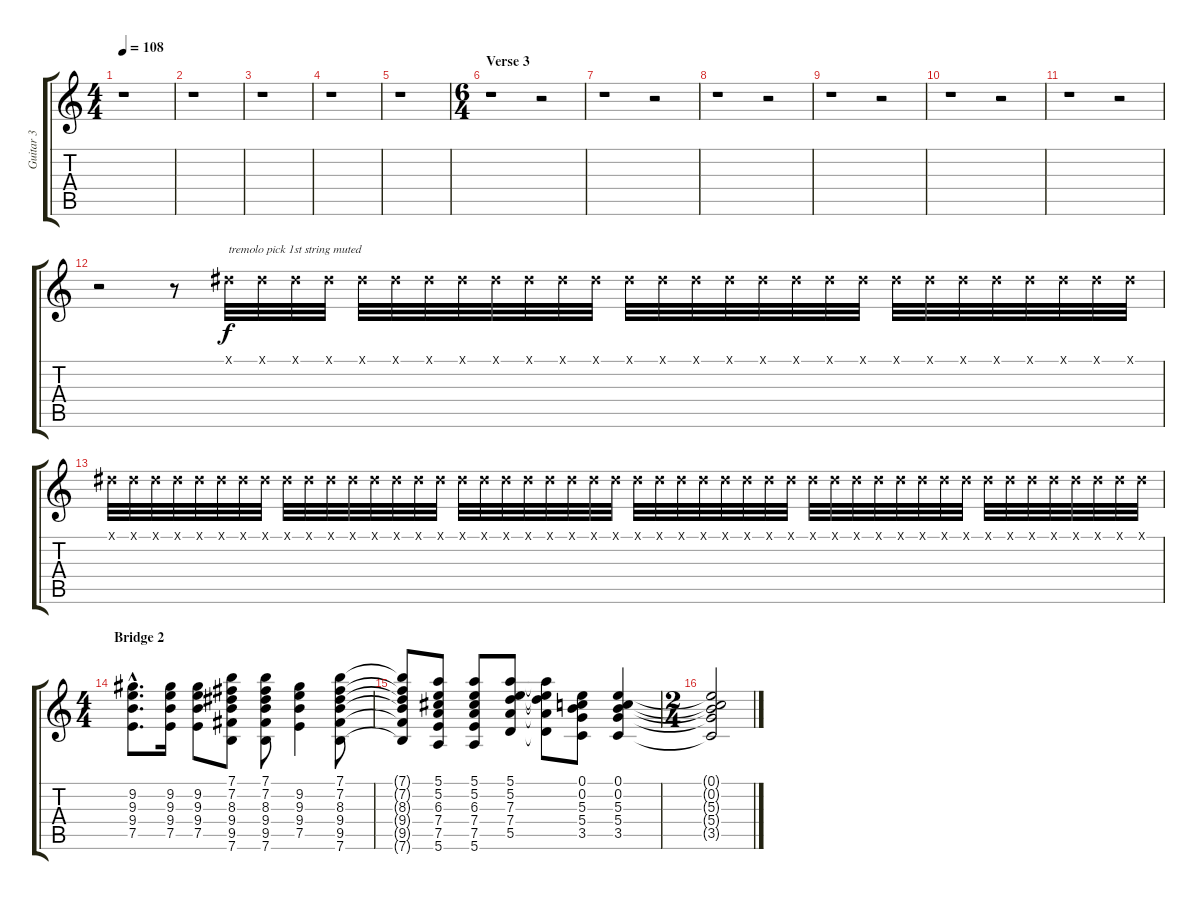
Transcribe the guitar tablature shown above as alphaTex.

\track ("Guitar 3" "Guitar 3") {instrument overdrivenguitar}
\staff {score tabs}
\tuning (E4 B3 G3 D3 A2 E2) {hide}
\ts (4 4)
\tempo 108
\clef g2
\ks c
r.1{dy f} |
r.1 |
r.1 |
r.1 |
r.1 |
\ts (6 4)
\section ("" "Verse 3")
r.1 r.2 |
r.1 r.2 |
r.1 r.2 |
r.1 r.2 |
r.1 r.2 |
r.1 r.2 |
r.2 r.8 -1.1{x}.32{txt "tremolo pick 1st string muted"} -1.1{x}.32 -1.1{x}.32 -1.1{x}.32 -1.1{x}.32 -1.1{x}.32 -1.1{x}.32 -1.1{x}.32 -1.1{x}.32 -1.1{x}.32 -1.1{x}.32 -1.1{x}.32 -1.1{x}.32 -1.1{x}.32 -1.1{x}.32 -1.1{x}.32 -1.1{x}.32 -1.1{x}.32 -1.1{x}.32 -1.1{x}.32 -1.1{x}.32 -1.1{x}.32 -1.1{x}.32 -1.1{x}.32 -1.1{x}.32 -1.1{x}.32 -1.1{x}.32 -1.1{x}.32 |
-1.1{x}.32 -1.1{x}.32 -1.1{x}.32 -1.1{x}.32 -1.1{x}.32 -1.1{x}.32 -1.1{x}.32 -1.1{x}.32 -1.1{x}.32 -1.1{x}.32 -1.1{x}.32 -1.1{x}.32 -1.1{x}.32 -1.1{x}.32 -1.1{x}.32 -1.1{x}.32 -1.1{x}.32 -1.1{x}.32 -1.1{x}.32 -1.1{x}.32 -1.1{x}.32 -1.1{x}.32 -1.1{x}.32 -1.1{x}.32 -1.1{x}.32 -1.1{x}.32 -1.1{x}.32 -1.1{x}.32 -1.1{x}.32 -1.1{x}.32 -1.1{x}.32 -1.1{x}.32 -1.1{x}.32 -1.1{x}.32 -1.1{x}.32 -1.1{x}.32 -1.1{x}.32 -1.1{x}.32 -1.1{x}.32 -1.1{x}.32 -1.1{x}.32 -1.1{x}.32 -1.1{x}.32 -1.1{x}.32 -1.1{x}.32 -1.1{x}.32 -1.1{x}.32 -1.1{x}.32 |
\ts (4 4)
\section ("" "Bridge 2")
(9.2{hac} 9.3{hac} 9.4{hac} 7.5{hac}).8{d} (9.2 9.3 9.4 7.5).16 (9.2 9.3 9.4 7.5).8 (7.1 7.2 8.3 9.4 9.5 7.6).8 (7.1 7.2 8.3 9.4 9.5 7.6).8 (9.2 9.3 9.4 7.5).4 (7.1 7.2 8.3 9.4 9.5 7.6).8 |
(7.1{t} 7.2{t} 8.3{t} 9.4{t} 9.5{t} 7.6{t}).8 (5.1 5.2 6.3 7.4 7.5 5.6).8 (5.1 5.2 6.3 7.4 7.5 5.6).8 (5.1 5.2 7.3 7.4 5.5).8 (5.1{t} 5.2{t} 7.3{t} 7.4{t} 5.5{t}).8 (0.1 0.2 5.3 5.4 3.5).8 (0.1 0.2 5.3 5.4 3.5).4 |
\ts (2 4)
(0.1{t} 0.2{t} 5.3{t} 5.4{t} 3.5{t}).2
